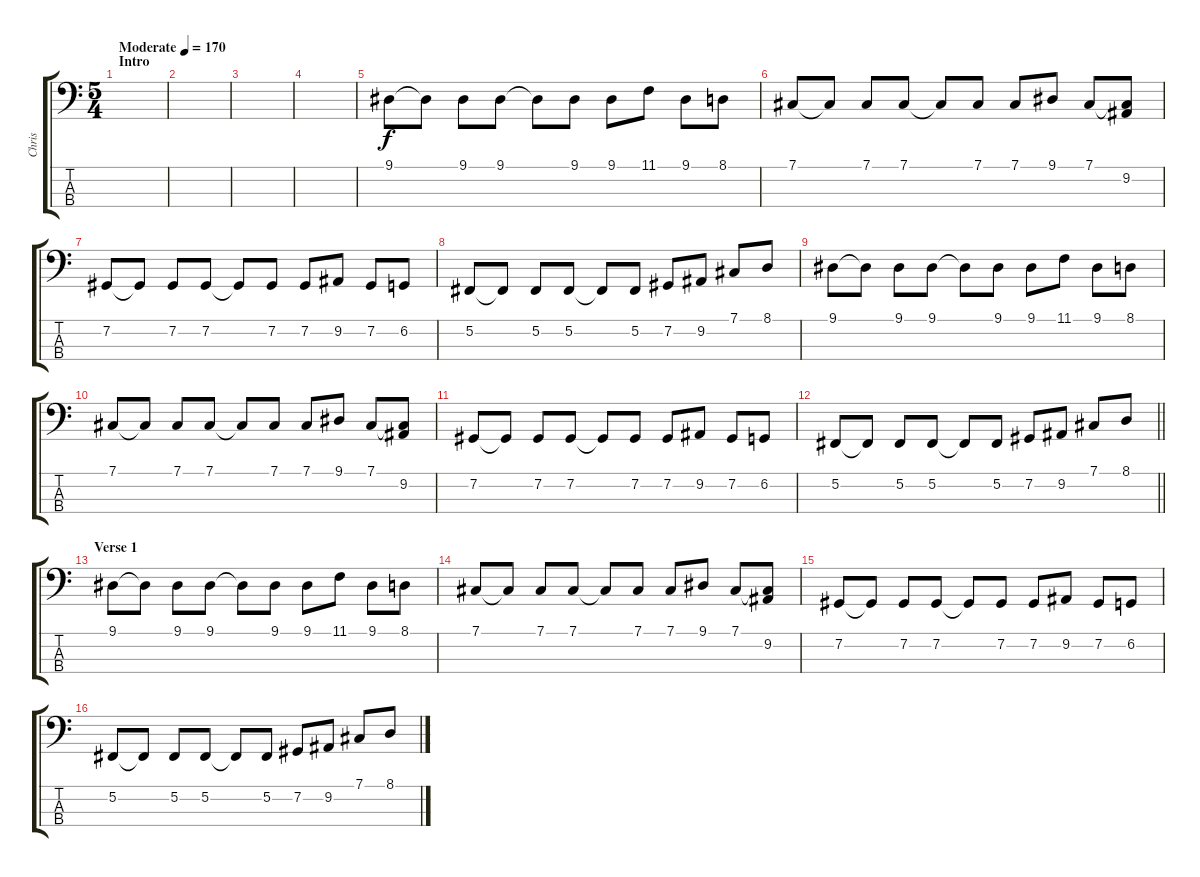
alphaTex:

\track ("Chris" "Chris") {instrument lead8bassandlead}
\staff {score tabs}
\tuning (Gb2 Db2 Ab1 Eb1) {hide}
\ts (5 4)
\section ("" "Intro")
\tempo (170 "Moderate")
\clef f4
\ks c
|
|
|
|
9.1.8 9.1{t}.8 9.1.8 9.1.8 9.1{t}.8 9.1.8 9.1.8 11.1.8 9.1.8 8.1.8 |
7.1.8 7.1{t}.8 7.1.8 7.1.8 7.1{t}.8 7.1.8 7.1.8 9.1.8 7.1.8 (7.1{t} 9.2).8 |
7.2.8 7.2{t}.8 7.2.8 7.2.8 7.2{t}.8 7.2.8 7.2.8 9.2.8 7.2.8 6.2.8 |
5.2.8 5.2{t}.8 5.2.8 5.2.8 5.2{t}.8 5.2.8 7.2.8 9.2.8 7.1.8 8.1.8 |
9.1.8 9.1{t}.8 9.1.8 9.1.8 9.1{t}.8 9.1.8 9.1.8 11.1.8 9.1.8 8.1.8 |
7.1.8 7.1{t}.8 7.1.8 7.1.8 7.1{t}.8 7.1.8 7.1.8 9.1.8 7.1.8 (7.1{t} 9.2).8 |
7.2.8 7.2{t}.8 7.2.8 7.2.8 7.2{t}.8 7.2.8 7.2.8 9.2.8 7.2.8 6.2.8 |
\barLineRight lightlight
5.2.8 5.2{t}.8 5.2.8 5.2.8 5.2{t}.8 5.2.8 7.2.8 9.2.8 7.1.8 8.1.8 |
\section ("" "Verse 1")
9.1.8 9.1{t}.8 9.1.8 9.1.8 9.1{t}.8 9.1.8 9.1.8 11.1.8 9.1.8 8.1.8 |
7.1.8 7.1{t}.8 7.1.8 7.1.8 7.1{t}.8 7.1.8 7.1.8 9.1.8 7.1.8 (7.1{t} 9.2).8 |
7.2.8 7.2{t}.8 7.2.8 7.2.8 7.2{t}.8 7.2.8 7.2.8 9.2.8 7.2.8 6.2.8 |
5.2.8 5.2{t}.8 5.2.8 5.2.8 5.2{t}.8 5.2.8 7.2.8 9.2.8 7.1.8 8.1.8
